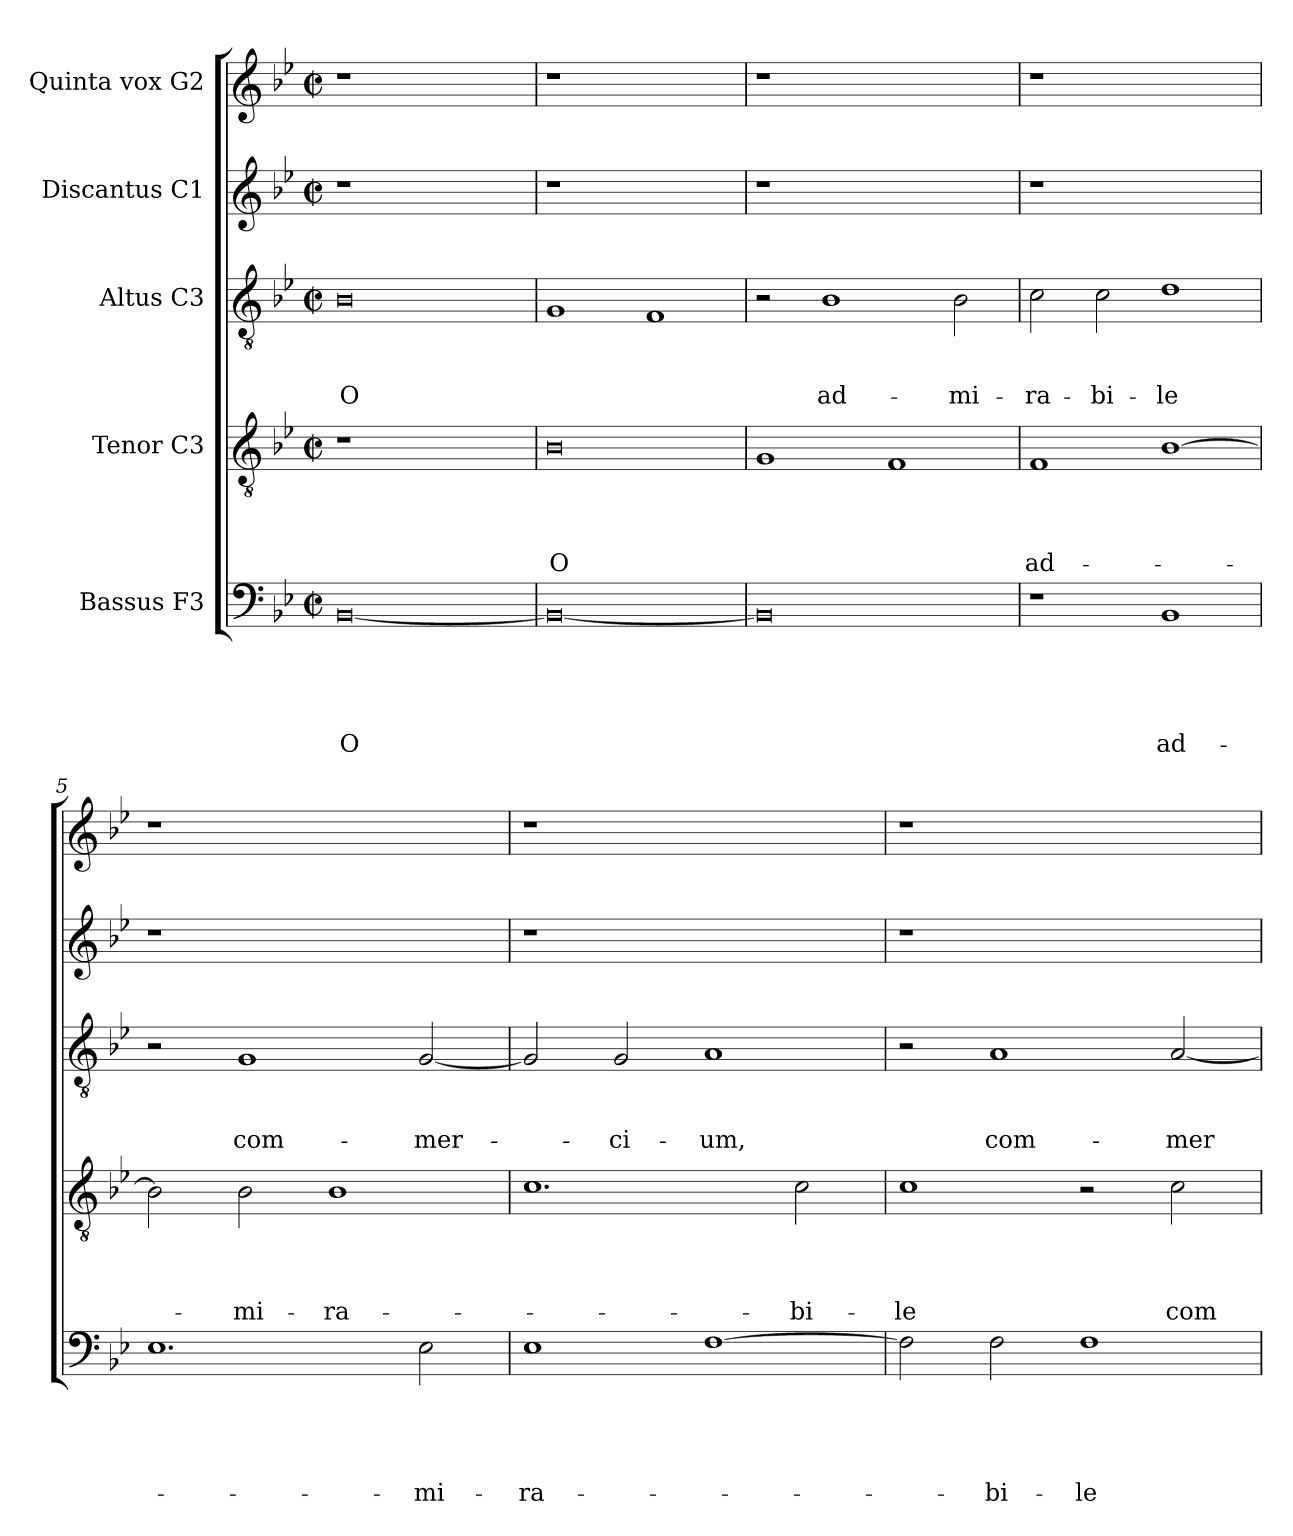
**kern	**text	**text	**text	**text	**text	**kern	**text	**text	**text	**text	**kern	**text	**text	**text	**kern	**kern
*part5	*part5	*part5	*part5	*part5	*part5	*part4	*part4	*part4	*part4	*part4	*part3	*part3	*part3	*part3	*part2	*part1
*staff5	*staff5	*staff5	*staff5	*staff5	*staff5	*staff4	*staff4	*staff4	*staff4	*staff4	*staff3	*staff3	*staff3	*staff3	*staff2	*staff1
*I"Bassus F3	*	*	*	*	*	*I"Tenor C3	*	*	*	*	*I"Altus C3	*	*	*	*I"Discantus C1	*I"Quinta vox G2
*clefF4	*	*	*	*	*	*clefGv2	*	*	*	*	*clefGv2	*	*	*	*clefG2	*clefG2
*k[b-e-]	*	*	*	*	*	*k[b-e-]	*	*	*	*	*k[b-e-]	*	*	*	*k[b-e-]	*k[b-e-]
*B-:	*	*	*	*	*	*B-:	*	*	*	*	*B-:	*	*	*	*B-:	*B-:
*M2/2	*	*	*	*	*	*M2/2	*	*	*	*	*M2/2	*	*	*	*M2/2	*M2/2
*met(c|)	*	*	*	*	*	*met(c|)	*	*	*	*	*met(c|)	*	*	*	*met(c|)	*met(c|)
=1	=1	=1	=1	=1	=1	=1	=1	=1	=1	=1	=1	=1	=1	=1	=1	=1
[0BB-	.	.	.	.	O	1r	.	.	.	.	0B-	.	.	O	1r	1r
.	.	.	.	.	.	1ryy	.	.	.	.	.	.	.	.	1ryy	1ryy
=2	=2	=2	=2	=2	=2	=2	=2	=2	=2	=2	=2	=2	=2	=2	=2	=2
0BB-_	.	.	.	.	.	0B-	.	.	.	O	1G	.	.	.	1r	1r
.	.	.	.	.	.	.	.	.	.	.	1F	.	.	.	1ryy	1ryy
=3	=3	=3	=3	=3	=3	=3	=3	=3	=3	=3	=3	=3	=3	=3	=3	=3
0BB-]	.	.	.	.	.	1G	.	.	.	.	2r	.	.	.	1r	1r
.	.	.	.	.	.	.	.	.	.	.	1B-	.	.	ad-	.	.
.	.	.	.	.	.	1F	.	.	.	.	.	.	.	.	1ryy	1ryy
.	.	.	.	.	.	.	.	.	.	.	2B-\	.	.	-mi-	.	.
=4	=4	=4	=4	=4	=4	=4	=4	=4	=4	=4	=4	=4	=4	=4	=4	=4
1r	.	.	.	.	.	1F	.	.	.	ad-	2c\	.	.	-ra-	1r	1r
.	.	.	.	.	.	.	.	.	.	.	2c\	.	.	-bi-	.	.
1BB-	.	.	.	.	ad-	[1B-	.	.	.	.	1d	.	.	-le	1ryy	1ryy
=5	=5	=5	=5	=5	=5	=5	=5	=5	=5	=5	=5	=5	=5	=5	=5	=5
1.E-	.	.	.	.	.	2B-\]	.	.	.	.	2r	.	.	.	1r	1r
.	.	.	.	.	.	2B-\	.	.	.	-mi-	1G	.	.	com-	.	.
.	.	.	.	.	.	1B-	.	.	.	-ra-	.	.	.	.	1ryy	1ryy
2E-\	.	.	.	.	-mi-	.	.	.	.	.	[2G/	.	.	-mer-	.	.
=6	=6	=6	=6	=6	=6	=6	=6	=6	=6	=6	=6	=6	=6	=6	=6	=6
1E-	.	.	.	.	-ra-	1.c	.	.	.	.	2G/]	.	.	.	1r	1r
.	.	.	.	.	.	.	.	.	.	.	2G/	.	.	-ci-	.	.
[1F	.	.	.	.	.	.	.	.	.	.	1A	.	.	-um,	1ryy	1ryy
.	.	.	.	.	.	2c\	.	.	.	-bi-	.	.	.	.	.	.
=7	=7	=7	=7	=7	=7	=7	=7	=7	=7	=7	=7	=7	=7	=7	=7	=7
2F\]	.	.	.	.	.	1c	.	.	.	-le	2r	.	.	.	1r	1r
2F\	.	.	.	.	-bi-	.	.	.	.	.	1A	.	.	com-	.	.
1F	.	.	.	.	-le	2r	.	.	.	.	.	.	.	.	1ryy	1ryy
.	.	.	.	.	.	2c\	.	.	.	com-	[2A/	.	.	-mer-	.	.
=	=	=	=	=	=	=	=	=	=	=	=	=	=	=	=	=
*-	*-	*-	*-	*-	*-	*-	*-	*-	*-	*-	*-	*-	*-	*-	*-	*-
